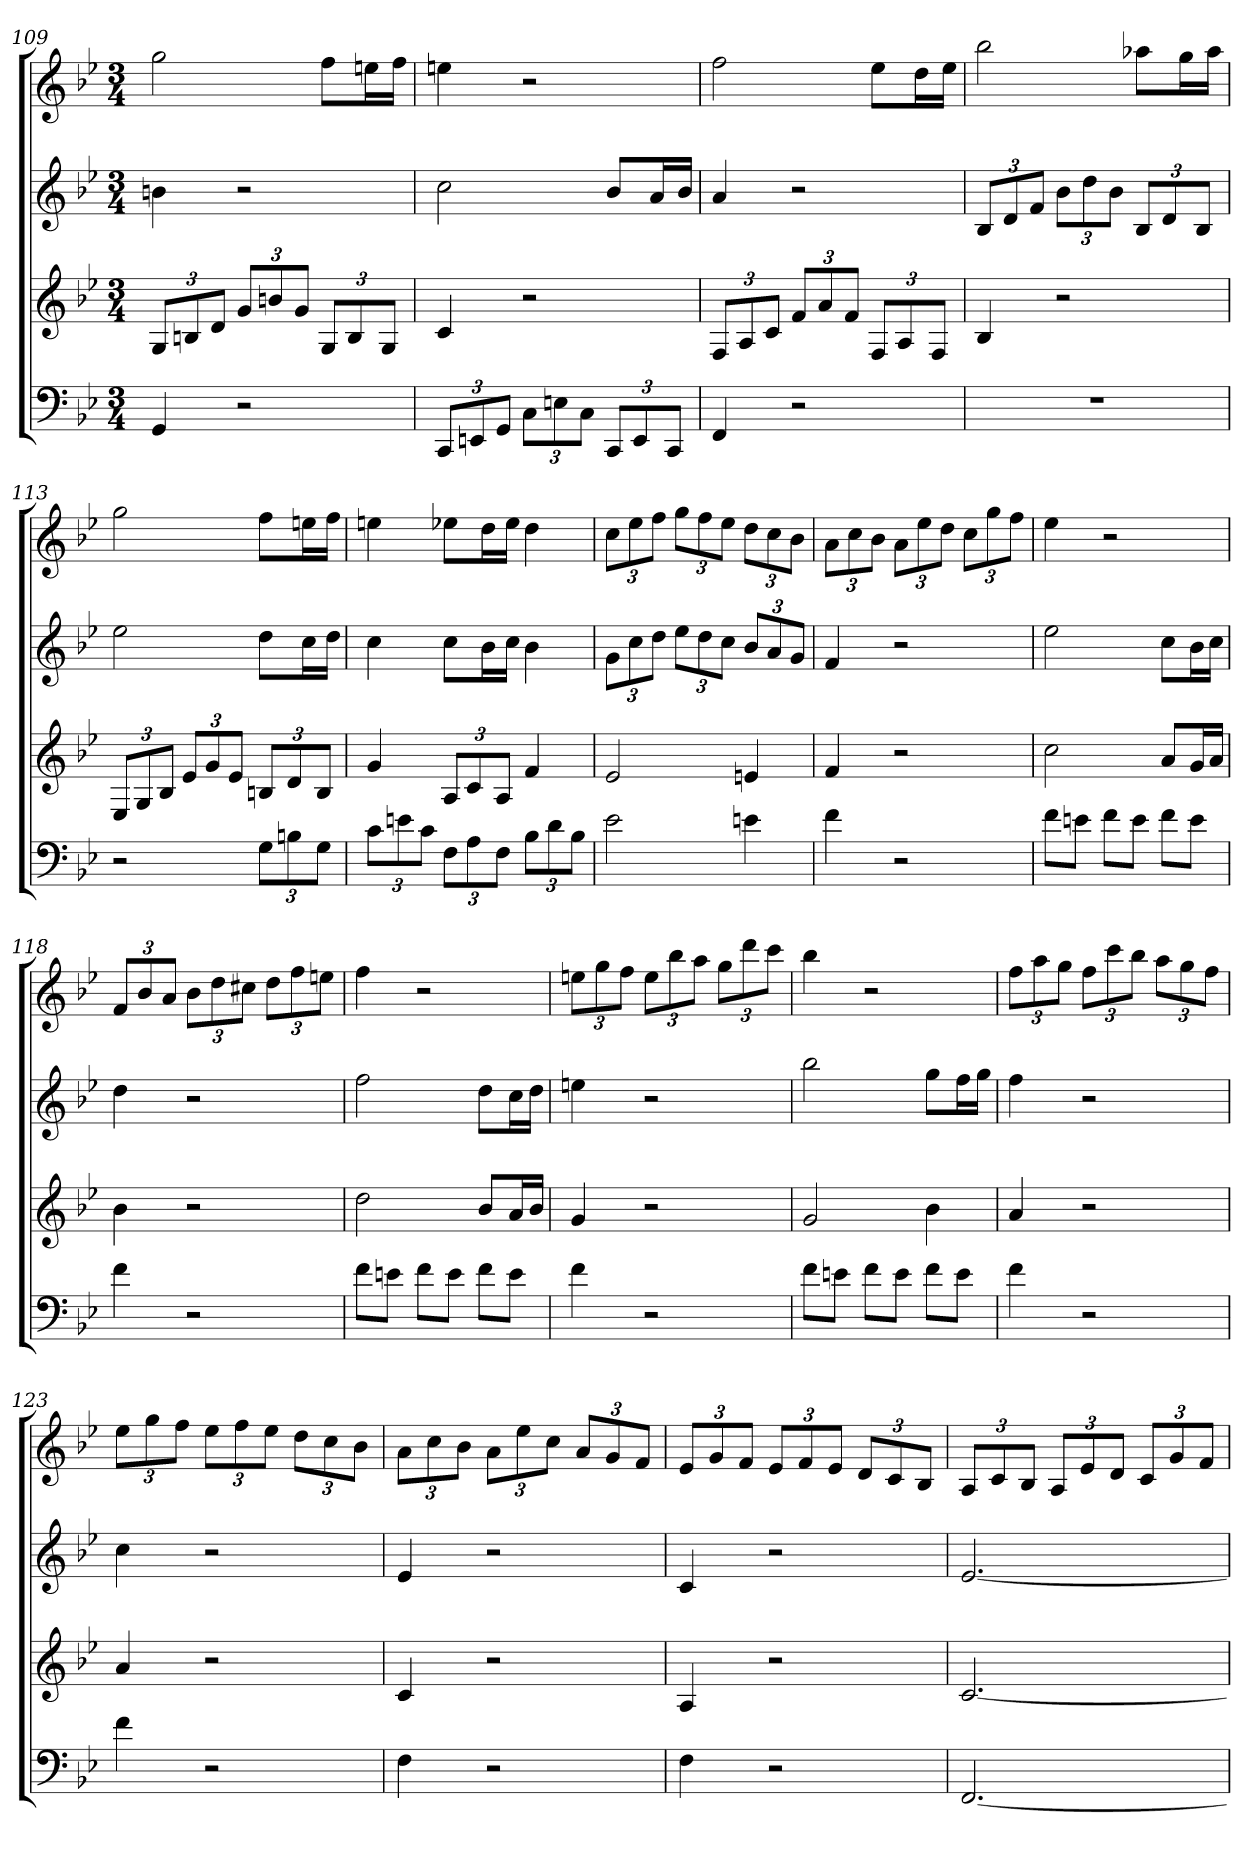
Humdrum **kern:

**kern	**kern	**kern	**kern
*part4	*part3	*part2	*part1
*staff4	*staff3	*staff2	*staff1
*k[b-e-]	*k[b-e-]	*k[b-e-]	*k[b-e-]
*B-:	*B-:	*B-:	*B-:
*M3/4	*M3/4	*M3/4	*M3/4
=109	=109	=109	=109
4GG	12GL	4bn	2gg
.	12Bn	.	.
.	12dJ	.	.
2r	12gL	2r	.
.	12bn	.	.
.	12gJ	.	.
.	12GL	.	8ffL
.	12B	.	.
.	.	.	16eenL
.	12GJ	.	.
.	.	.	16ffJJ
=110	=110	=110	=110
12CCL	4c	2cc	4een
12EEn	.	.	.
12GGJ	.	.	.
12CL	2r	.	2r
12En	.	.	.
12CJ	.	.	.
12CCL	.	8b-L	.
12EE	.	.	.
.	.	16aL	.
12CCJ	.	.	.
.	.	16b-JJ	.
=111	=111	=111	=111
4FF	12FL	4a	2ff
.	12A	.	.
.	12cJ	.	.
2r	12fL	2r	.
.	12a	.	.
.	12fJ	.	.
.	12FL	.	8ee-L
.	12A	.	.
.	.	.	16ddL
.	12FJ	.	.
.	.	.	16ee-JJ
=112	=112	=112	=112
2.r	4B-	12B-L	2bb-
.	.	12d	.
.	.	12fJ	.
.	2r	12b-L	.
.	.	12dd	.
.	.	12b-J	.
.	.	12B-L	8aa-XL
.	.	12d	.
.	.	.	16ggL
.	.	12B-J	.
.	.	.	16aa-JJ
=113	=113	=113	=113
2r	12E-L	2ee-	2gg
.	12G	.	.
.	12B-J	.	.
.	12e-L	.	.
.	12g	.	.
.	12e-J	.	.
12GL	12BnL	8ddL	8ffL
12Bn	12d	.	.
.	.	16ccL	16eenL
12GJ	12BJ	.	.
.	.	16ddJJ	16ffJJ
=114	=114	=114	=114
12cL	4g	4cc	4een
12en	.	.	.
12cJ	.	.	.
12FL	12AL	8ccL	8ee-XL
12A	12c	.	.
.	.	16b-L	16ddL
12FJ	12AJ	.	.
.	.	16ccJJ	16ee-JJ
12B-L	4f	4b-	4dd
12d	.	.	.
12B-J	.	.	.
=115	=115	=115	=115
2e-	2e-	12gL	12ccL
.	.	12cc	12ee-
.	.	12ddJ	12ffJ
.	.	12ee-L	12ggL
.	.	12dd	12ff
.	.	12ccJ	12ee-J
4en	4en	12b-L	12ddL
.	.	12a	12cc
.	.	12gJ	12b-J
=116	=116	=116	=116
4f	4f	4f	12aL
.	.	.	12cc
.	.	.	12b-J
2r	2r	2r	12aL
.	.	.	12ee-
.	.	.	12ddJ
.	.	.	12ccL
.	.	.	12gg
.	.	.	12ffJ
=117	=117	=117	=117
8fL	2cc	2ee-	4ee-
8enJ	.	.	.
8fL	.	.	2r
8eJ	.	.	.
8fL	8aL	8ccL	.
8eJ	16gL	16b-L	.
.	16aJJ	16ccJJ	.
=118	=118	=118	=118
4f	4b-	4dd	12fL
.	.	.	12b-
.	.	.	12aJ
2r	2r	2r	12b-L
.	.	.	12dd
.	.	.	12cc#XJ
.	.	.	12ddL
.	.	.	12ff
.	.	.	12eenJ
=119	=119	=119	=119
8fL	2dd	2ff	4ff
8enJ	.	.	.
8fL	.	.	2r
8eJ	.	.	.
8fL	8b-L	8ddL	.
8eJ	16aL	16ccL	.
.	16b-JJ	16ddJJ	.
=120	=120	=120	=120
4f	4g	4een	12eenL
.	.	.	12gg
.	.	.	12ffJ
2r	2r	2r	12eeL
.	.	.	12bb-
.	.	.	12aaJ
.	.	.	12ggL
.	.	.	12ddd
.	.	.	12cccJ
=121	=121	=121	=121
8fL	2g	2bb-	4bb-
8enJ	.	.	.
8fL	.	.	2r
8eJ	.	.	.
8fL	4b-	8ggL	.
8eJ	.	16ffL	.
.	.	16ggJJ	.
=122	=122	=122	=122
4f	4a	4ff	12ffL
.	.	.	12aa
.	.	.	12ggJ
2r	2r	2r	12ffL
.	.	.	12ccc
.	.	.	12bb-J
.	.	.	12aaL
.	.	.	12gg
.	.	.	12ffJ
=123	=123	=123	=123
4f	4a	4cc	12ee-L
.	.	.	12gg
.	.	.	12ffJ
2r	2r	2r	12ee-L
.	.	.	12ff
.	.	.	12ee-J
.	.	.	12ddL
.	.	.	12cc
.	.	.	12b-J
=124	=124	=124	=124
4F	4c	4e-	12aL
.	.	.	12cc
.	.	.	12b-J
2r	2r	2r	12aL
.	.	.	12ee-
.	.	.	12ccJ
.	.	.	12aL
.	.	.	12g
.	.	.	12fJ
=125	=125	=125	=125
4F	4A	4c	12e-L
.	.	.	12g
.	.	.	12fJ
2r	2r	2r	12e-L
.	.	.	12f
.	.	.	12e-J
.	.	.	12dL
.	.	.	12c
.	.	.	12B-J
=126	=126	=126	=126
[2.FF	[2.c	[2.e-	12AL
.	.	.	12c
.	.	.	12B-J
.	.	.	12AL
.	.	.	12e-
.	.	.	12dJ
.	.	.	12cL
.	.	.	12g
.	.	.	12fJ
=	=	=	=
*-	*-	*-	*-
